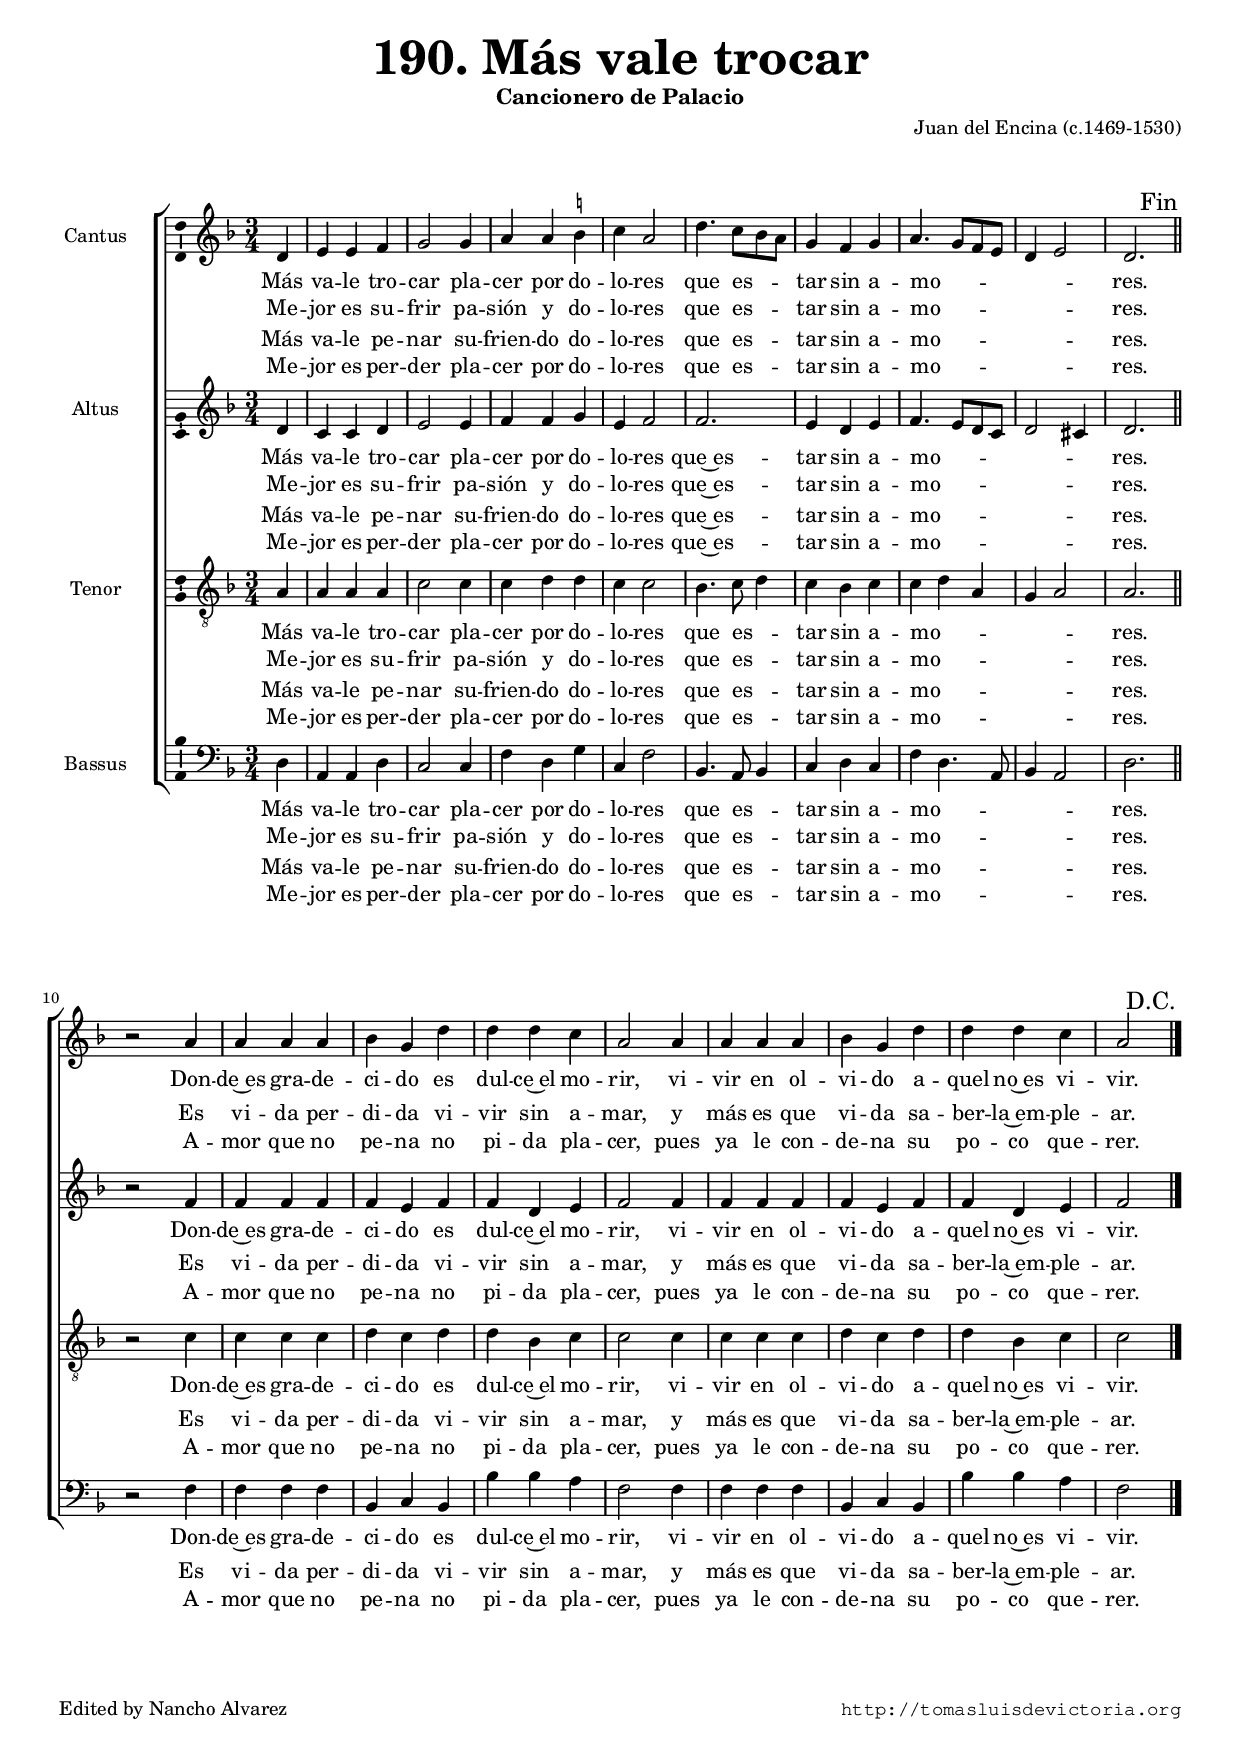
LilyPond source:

\version "2.18.0"

#(set-default-paper-size "a4")
#(set-global-staff-size 16.7)
#(ly:set-option 'point-and-click #f)
%mobile -s12.5 -i1.0

ss=\once \set suggestAccidentals = ##t

htitle="Más vale trocar"
hcomposer="Encina"


\header {
	title=\markup{\larger \larger \larger \larger "190. Más vale trocar" }
	composer=\markup{"Juan del Encina (c.1469-1530)"}
        pdfauthor=\composer
	subtitle = "Cancionero de Palacio"
	%opus="(-)"
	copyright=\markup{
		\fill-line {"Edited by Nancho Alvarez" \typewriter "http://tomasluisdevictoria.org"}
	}
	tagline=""
}


global={\key f \major \time 3/4 \partial 4 \skip 4
                \skip 1*3/4*9 \bar "||" \break
		\skip 1*3/4*8 \skip 2 \bar "|."
}

cantus={
	d'4 |
	e' e' f' |
	g'2 g'4 |
	a' a' \ss b' |
%5
	c'' a'2 |
	d''4. c''8 bes' a' |
	g'4 f' g' |
	a'4. g'8 f' e' |
	d'4 e'2 |
%10
	d'2. |
	\override Score.RehearsalMark.break-visibility = #begin-of-line-invisible
	\override Score.RehearsalMark.self-alignment-X = #right
	\mark \markup{"Fin"}
	r2 a'4 |
	a' a' a' |
	bes' g' d'' |
	d'' d'' c'' |
%15
	a'2 
	a'4 |
	a' a' a' |
	bes' g' d'' |
	d'' d'' c'' |
%20
	a'2
	\mark \markup{"D.C."}
}

altus={
	d'4 |
	c' c' d' |
	e'2 e'4 |
	f' f' g' |
%5
	e' f'2 |
	f'2. |
	e'4 d' e' |
	f'4. e'8 d' c' |
	d'2 cis'4 |
%10
	d'2. |
	r2 f'4 |
	f' f' f' |
	f' e' f' |
	f' d' e' |
%15
	f'2
	f'4 |
	f' f' f' |
	f' e' f' |
	f' d' e' |
%20
	f'2
}

tenor={
	a4 |
	a a a |
	c'2 c'4 |
	c' d' d' |
%5
	c' c'2 |
	bes4. c'8 d'4 |
	c' bes c' |
	c' d' a |
	g a2 |
%10
	a2. |
	r2 c'4 |
	c' c' c' |
	d' c' d' |
	d' bes c' |
%15
	c'2
	c'4 |
	c' c' c' |
	d' c' d' |
	d' bes c' |
%20
	c'2
}

bassus={
	d4 |
	a, a, d |
	c2 c4 |
	f d g |
%5
	c f2 |
	bes,4. a,8 bes,4 |
	c d c |
	f d4. a,8 |
	bes,4 a,2 |
%10
	d2. |
	r2 f4 |
	f f f |
	bes, c bes, |
	bes bes a |
%15
	f2 f4 |
	f f f |
	bes, c bes, |
	bes bes a |
%20
	f2
}

textocantus=\lyricmode{
Más va -- le tro -- car pla -- cer por do -- lo -- res
que es -- _ _ tar sin a -- mo -- _ _ _ _ _ res.
Don -- de~es gra -- de -- ci -- do es dul -- ce~el mo -- rir,
vi -- vir en ol -- vi -- do a -- quel no~es vi -- vir.
}
textocantusb=\lyricmode{
Me -- jor es su -- frir pa -- sión y do -- lo -- res
que es -- _ _ tar sin a -- mo -- _ _ _ _ _ res.
Es vi -- da per -- di -- da vi -- vir sin a -- mar,
y más es que vi -- da sa -- ber -- la~em -- ple -- ar.
}
textocantusc=\lyricmode{
Más va -- le pe -- nar su -- frien -- do do -- lo -- res
que es -- _ _ tar sin a -- mo -- _ _ _ _ _ res.
A -- mor que no pe -- na no pi -- da pla -- cer,
pues ya le con -- de -- na su po -- co que -- rer. % lo condena ?
}
textocantusd=\lyricmode{
Me -- jor es per -- der pla -- cer por do -- lo -- res
que es -- _ _ tar sin a -- mo -- _ _ _ _ _ res.
}

textoaltus=\lyricmode{
Más va -- le tro -- car pla -- cer por do -- lo -- res
que~es -- tar sin a -- mo -- _ _ _ _ _ res.
Don -- de~es gra -- de -- ci -- do es dul -- ce~el mo -- rir,
vi -- vir en ol -- vi -- do a -- quel no~es vi -- vir.
}
textoaltusb=\lyricmode{
Me -- jor es su -- frir pa -- sión y do -- lo -- res
que~es -- tar sin a -- mo -- _ _ _ _ _ res.
Es vi -- da per -- di -- da vi -- vir sin a -- mar,
y más es que vi -- da sa -- ber -- la~em -- ple -- ar.
}
textoaltusc=\lyricmode{
Más va -- le pe -- nar su -- frien -- do do -- lo -- res
que~es -- tar sin a -- mo -- _ _ _ _ _ res.
A -- mor que no pe -- na no pi -- da pla -- cer,
pues ya le con -- de -- na su po -- co que -- rer.
}
textoaltusd= \lyricmode{
Me -- jor es per -- der pla -- cer por do -- lo -- res
que~es -- tar sin a -- mo -- _ _ _ _ _ res.
}

textotenor=\lyricmode{
Más va -- le tro -- car pla -- cer por do -- lo -- res
que es -- _ tar sin a -- mo -- _ _ _ _ res.
Don -- de~es gra -- de -- ci -- do es dul -- ce~el mo -- rir,
vi -- vir en ol -- vi -- do a -- quel no~es vi -- vir.
}
textotenorb=\lyricmode{
Me -- jor es su -- frir pa -- sión y do -- lo -- res
que es -- _ tar sin a -- mo -- _ _ _ _ res.
Es vi -- da per -- di -- da vi -- vir sin a -- mar,
y más es que vi -- da sa -- ber -- la~em -- ple -- ar.
}
textotenorc=\lyricmode{
Más va -- le pe -- nar su -- frien -- do do -- lo -- res
que es -- _ tar sin a -- mo -- _ _ _ _ res.
A -- mor que no pe -- na no pi -- da pla -- cer,
pues ya le con -- de -- na su po -- co que -- rer.
}
textotenord=\lyricmode{
Me -- jor es per -- der pla -- cer por do -- lo -- res
que es -- _ tar sin a -- mo -- _ _ _ _ res.
}

textobassus=\lyricmode{
Más va -- le tro -- car pla -- cer por do -- lo -- res
que es -- _ tar sin a -- mo -- _ _ _ _ res.
Don -- de~es gra -- de -- ci -- do es dul -- ce~el mo -- rir,
vi -- vir en ol -- vi -- do a -- quel no~es vi -- vir.
}
textobassusb=\lyricmode{
Me -- jor es su -- frir pa -- sión y do -- lo -- res
que es -- _ tar sin a -- mo -- _ _ _ _ res.
Es vi -- da per -- di -- da vi -- vir sin a -- mar,
y más es que vi -- da sa -- ber -- la~em -- ple -- ar.
}
textobassusc=\lyricmode{
Más va -- le pe -- nar su -- frien -- do do -- lo -- res
que es -- _ tar sin a -- mo -- _ _ _ _ res.
A -- mor que no pe -- na no pi -- da pla -- cer,
pues ya le con -- de -- na su po -- co que -- rer. 
}
textobassusd=\lyricmode{
Me -- jor es per -- der pla -- cer por do -- lo -- res
que es -- _ tar sin a -- mo -- _ _ _ _ res.
}


\score {
\new ChoirStaff<<

	\new Staff <<\global
	\new Voice="v1" {
		\set Staff.instrumentName="Cantus " 
		\clef "treble"
		\cantus }
	\new Lyrics \lyricsto "v1" {\textocantus }
	\new Lyrics \lyricsto "v1" {\textocantusb }
	\new Lyrics \lyricsto "v1" {\textocantusc }
	\new Lyrics \lyricsto "v1" {\textocantusd }
	>>

	
	\new Staff << \global
	\new Voice="v2" {
		\set Staff.instrumentName="Altus "
		\clef "treble" 
		\altus}
	\new Lyrics \lyricsto "v2" {\textoaltus }
	\new Lyrics \lyricsto "v2" {\textoaltusb }
	\new Lyrics \lyricsto "v2" {\textoaltusc }
	\new Lyrics \lyricsto "v2" {\textoaltusd }
	>>

	
	\new Staff <<\global
	\new Voice="v3" {
		\set Staff.instrumentName="Tenor "
		\clef "G_8"
		\tenor }
	\new Lyrics \lyricsto "v3" {\textotenor }
	\new Lyrics \lyricsto "v3" {\textotenorb }
	\new Lyrics \lyricsto "v3" {\textotenorc }
	\new Lyrics \lyricsto "v3" {\textotenord }
	>>
	

	\new Staff <<\global
	\new Voice="v4" {
		\set Staff.instrumentName="Bassus "
		\clef "bass" 
		\bassus }
	\new Lyrics \lyricsto "v4" {\textobassus }
	\new Lyrics \lyricsto "v4" {\textobassusb }
	\new Lyrics \lyricsto "v4" {\textobassusc }
	\new Lyrics \lyricsto "v4" {\textobassusd }
	>>
	
>>

\layout{ 
	\context {\Lyrics 
		\override VerticalAxisGroup.staff-affinity = #UP
		\override VerticalAxisGroup.nonstaff-relatedstaff-spacing =
			#'((basic-distance . 0) (minimum-distance . 0) (padding . 1))
		\override VerticalAxisGroup.nonstaff-nonstaff-spacing = %notablet
			#'((basic-distance . 0) (minimum-distance . 0) (padding . 1.2)) %notablet
		\override LyricText.font-size = #1.2
		\override LyricHyphen.minimum-distance = #0.5
	}
	\context {\Score 
		tempoHideNote = ##t
		\override BarNumber.padding = #2 
	}
	\context {\Voice 
		%melismaBusyProperties = #'()
		%autoBeaming = ##f
	}
	\context {\Staff 
                %\RemoveEmptyStaves
                %\override VerticalAxisGroup.remove-first = ##t
		\override VerticalAxisGroup.staff-staff-spacing =
			#'((basic-distance . 11) (minimum-distance . 0) (padding . 1))
		\consists Ambitus_engraver 
		\override LigatureBracket.padding = #1
	}
}

%\midi { \mtempo }

}


\paper{
	evenHeaderMarkup=\markup  \fill-line { \fromproperty #'page:page-number-string \htitle \hcomposer }
	oddHeaderMarkup= \markup  \fill-line { \on-the-fly #not-first-page \hcomposer \on-the-fly #not-first-page \htitle \on-the-fly #not-first-page \fromproperty #'page:page-number-string }
	%system-count=20
	%page-count = 8
	ragged-last-bottom = ##f
	indent=1.8\cm
	system-system-spacing =
	#'((basic-distance . 20) (minimum-distance . 0) (padding . 5))
	top-system-spacing = % header
	#'((basic-distance . 9) (minimum-distance . 0) (padding . 0))
	last-bottom-spacing = % footer
	#'((basic-distance . 16) (minimum-distance . 0) (padding . 0))
	markup-system-spacing.padding = #1.5
}
